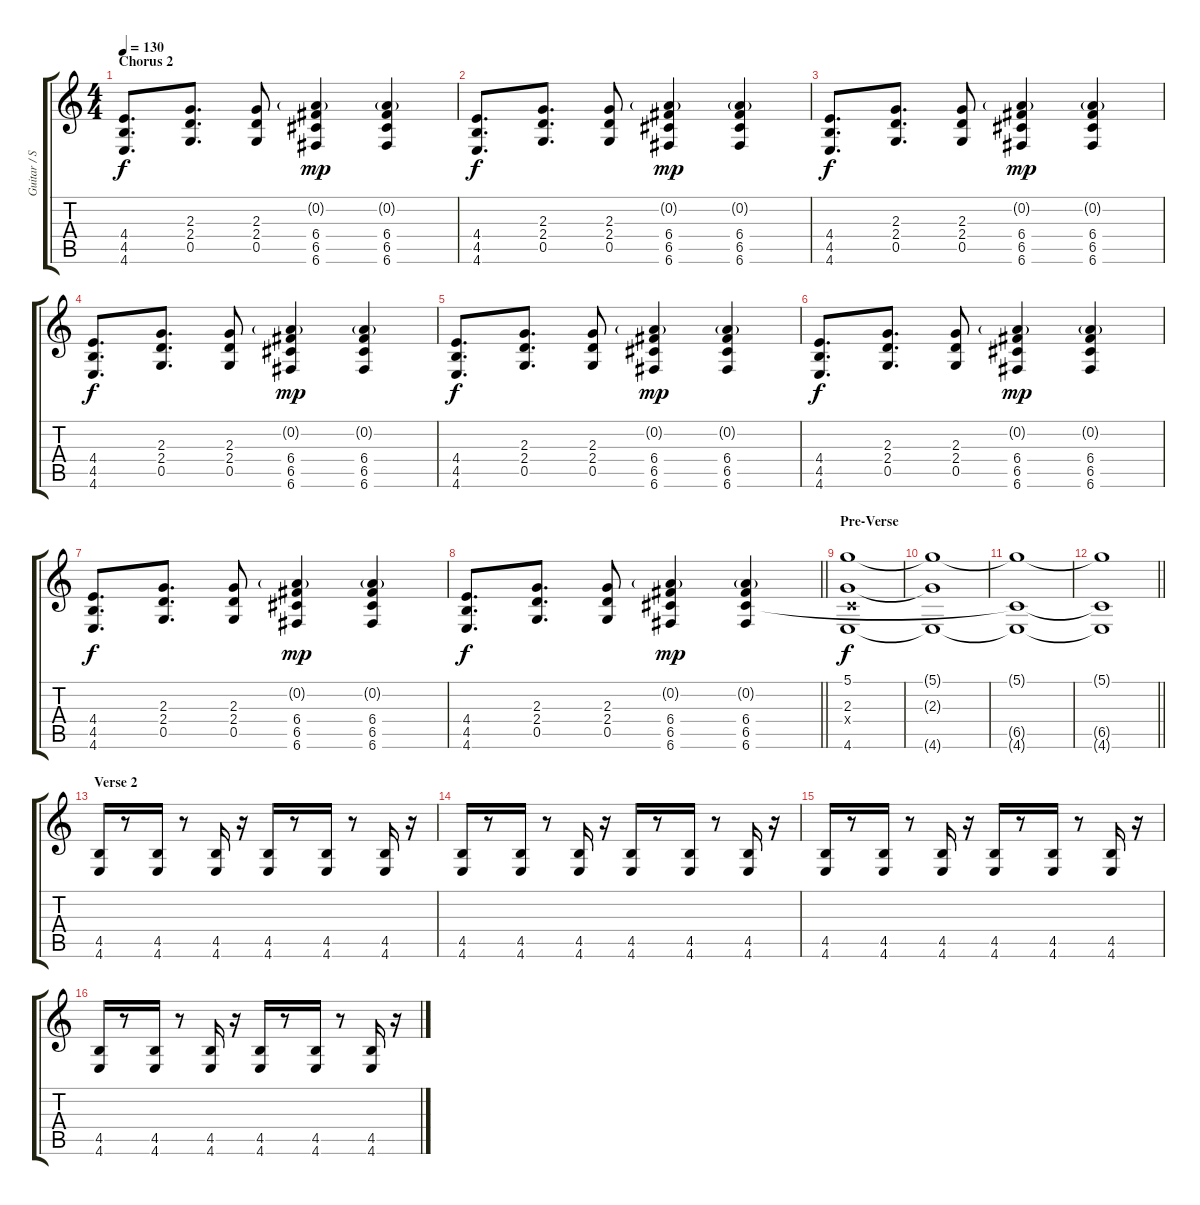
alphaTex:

\track ("Guitar / Stef Carpenter" "Guitar / S") {instrument distortionguitar}
\staff {score tabs}
\tuning (D4 A3 F3 C3 G2 C2) {hide}
\ts (4 4)
\section ("" "Chorus 2")
\tempo 130
\clef g2
\ks c
(4.4 4.5 4.6).8{d dy f} (2.3 2.4 0.5).8{d} (2.3 2.4 0.5).8 (0.2{g} 6.4 6.5 6.6).4{dy mp} (0.2{g} 6.4 6.5 6.6).4 |
(4.4 4.5 4.6).8{d dy f} (2.3 2.4 0.5).8{d} (2.3 2.4 0.5).8 (0.2{g} 6.4 6.5 6.6).4{dy mp} (0.2{g} 6.4 6.5 6.6).4 |
(4.4 4.5 4.6).8{d dy f} (2.3 2.4 0.5).8{d} (2.3 2.4 0.5).8 (0.2{g} 6.4 6.5 6.6).4{dy mp} (0.2{g} 6.4 6.5 6.6).4 |
(4.4 4.5 4.6).8{d dy f} (2.3 2.4 0.5).8{d} (2.3 2.4 0.5).8 (0.2{g} 6.4 6.5 6.6).4{dy mp} (0.2{g} 6.4 6.5 6.6).4 |
(4.4 4.5 4.6).8{d dy f} (2.3 2.4 0.5).8{d} (2.3 2.4 0.5).8 (0.2{g} 6.4 6.5 6.6).4{dy mp} (0.2{g} 6.4 6.5 6.6).4 |
(4.4 4.5 4.6).8{d dy f} (2.3 2.4 0.5).8{d} (2.3 2.4 0.5).8 (0.2{g} 6.4 6.5 6.6).4{dy mp} (0.2{g} 6.4 6.5 6.6).4 |
(4.4 4.5 4.6).8{d dy f} (2.3 2.4 0.5).8{d} (2.3 2.4 0.5).8 (0.2{g} 6.4 6.5 6.6).4{dy mp} (0.2{g} 6.4 6.5 6.6).4 |
\barLineRight lightlight
(4.4 4.5 4.6).8{d dy f} (2.3 2.4 0.5).8{d} (2.3 2.4 0.5).8 (0.2{g} 6.4 6.5 6.6).4{dy mp} (0.2{g} 6.4 6.5 6.6).4 |
\section ("" "Pre-Verse")
(5.1 2.3 0.4{x} 4.6).1{dy f} |
(5.1{t} 2.3{t} 4.6{t}).1 |
(5.1{t} 6.5{t} 4.6{t}).1 |
\barLineRight lightlight
(5.1{t} 6.5{t} 4.6{t}).1 |
\section ("" "Verse 2")
(4.5 4.6).16 r.8 (4.5 4.6).16 r.8 (4.5 4.6).16 r.16 (4.5 4.6).16 r.8 (4.5 4.6).16 r.8 (4.5 4.6).16 r.16 |
(4.5 4.6).16 r.8 (4.5 4.6).16 r.8 (4.5 4.6).16 r.16 (4.5 4.6).16 r.8 (4.5 4.6).16 r.8 (4.5 4.6).16 r.16 |
(4.5 4.6).16 r.8 (4.5 4.6).16 r.8 (4.5 4.6).16 r.16 (4.5 4.6).16 r.8 (4.5 4.6).16 r.8 (4.5 4.6).16 r.16 |
(4.5 4.6).16 r.8 (4.5 4.6).16 r.8 (4.5 4.6).16 r.16 (4.5 4.6).16 r.8 (4.5 4.6).16 r.8 (4.5 4.6).16 r.16
